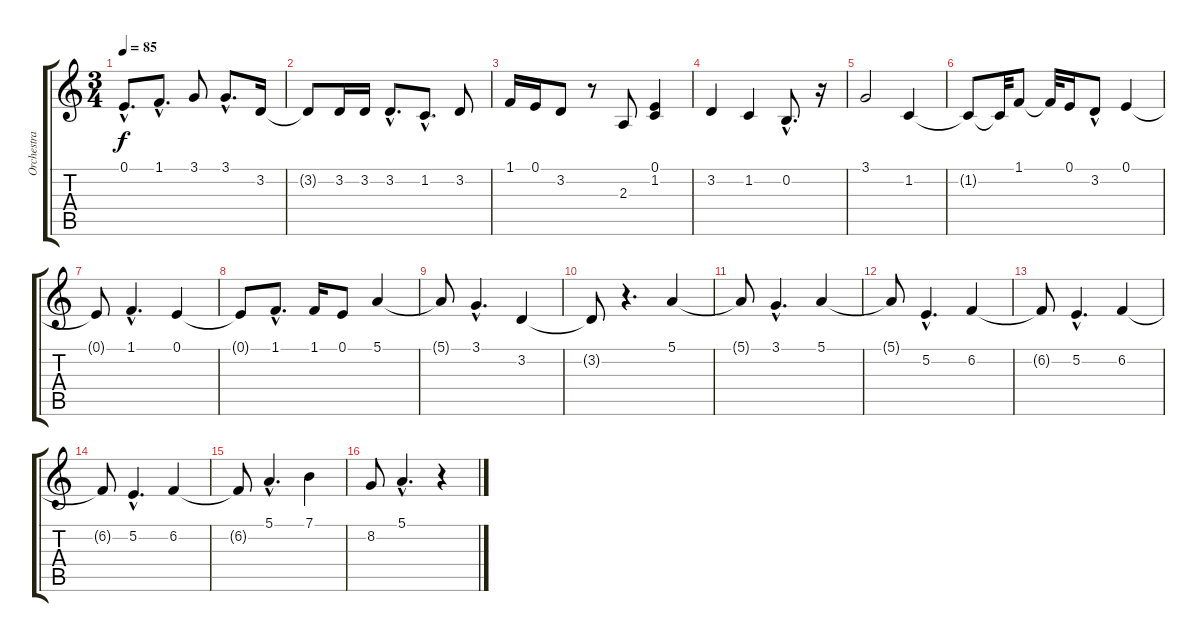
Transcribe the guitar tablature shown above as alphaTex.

\track ("Orchestra Voice line" "Orchestra ") {instrument lead6voice}
\staff {score tabs}
\tuning (E4 B3 G3 D3 A2 E2) {hide}
\ts (3 4)
\tempo 85
\clef g2
\ks c
0.1{hac}.8{d dy f} 1.1{hac}.8{d} 3.1.8 3.1{hac}.8{d} 3.2.16 |
3.2{t}.8 3.2.16 3.2.16 3.2{hac}.8{d} 1.2{hac}.8{d} 3.2.8 |
1.1.16 0.1.16 3.2.8 r.8 2.3.8 (0.1 1.2).4 |
3.2.4 1.2.4 0.2{hac}.8{d} r.16 |
3.1.2 1.2.4 |
1.2{t}.8 1.2{t}.32 1.1.8 1.1{t}.32 0.1.16 3.2{hac}.8 0.1.4 |
0.1{t}.8 1.1{hac}.4{d} 0.1.4 |
0.1{t}.8 1.1{hac}.8{d} 1.1.16 0.1.8 5.1.4 |
5.1{t}.8 3.1{hac}.4{d} 3.2.4 |
3.2{t}.8 r.4{d} 5.1.4 |
5.1{t}.8 3.1{hac}.4{d} 5.1.4 |
5.1{t}.8 5.2{hac}.4{d} 6.2.4 |
6.2{t}.8 5.2{hac}.4{d} 6.2.4 |
6.2{t}.8 5.2{hac}.4{d} 6.2.4 |
6.2{t}.8 5.1{hac}.4{d} 7.1.4 |
8.2.8 5.1{hac}.4{d} r.4
